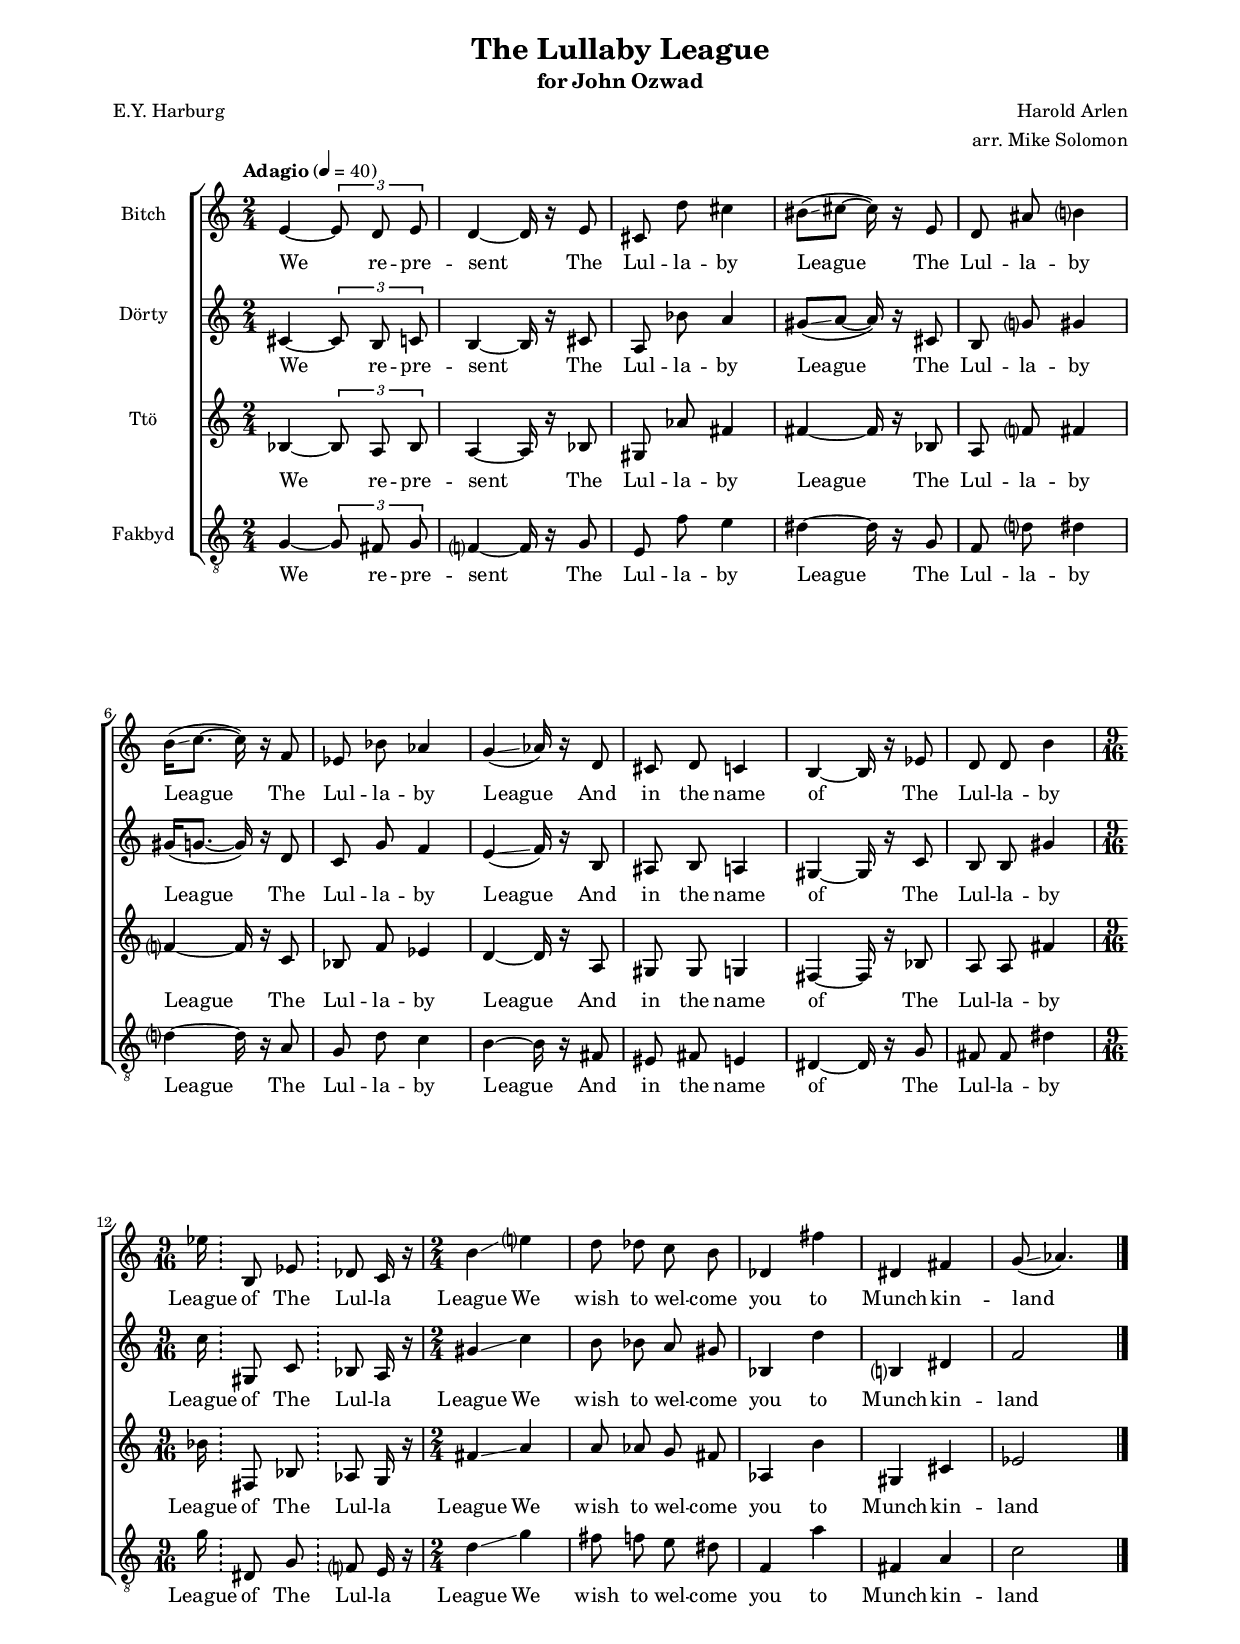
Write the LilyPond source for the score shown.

\version "2.17.0"
\include "defs-devel.ly"
\paper {
  footnote-separator-markup = \markup { \column { " "\override #`(span-factor . 1/5) { \draw-hline } }}
  footnote-padding = 5\mm
  top-system-spacing = #'((basic-distance . 1) (minimum-distance . 0) (padding . 1) (stretchability . 40))
  bottom-system-spacing = #'((basic-distance . 1) (minimum-distance . 0) (padding . 1) (stretchability . 50))
  ragged-right = ##f
  left-margin = 0.75\in
  right-margin = 0.75\in
  top-margin = 0.5\in
  bottom-margin = 0.6\in
  ragged-last-bottom = ##f
  %max-systems-per-page = #2
}

#(ly:set-option 'point-and-click #f)

legero = \markup \italic "legero"

\header {
  title = "The Lullaby League" %(1)"
  subtitle = \markup { for John Ozwad }
  composer = "Harold Arlen"
  poet = "E.Y. Harburg"
  arranger = "arr. Mike Solomon"
}

nothing = {}

marksLullaby = {
  \time 2/4
  \tempo "Adagio" 4=40
  s2*11 |
  \time 9/16
  s16 \bar "!"
  s4 \bar "!"
  s4
  \time 2/4
  s2*5 \bar "|."
}

prefatoryMatterLullaby = {
  %\key aes \major
  #(set-accidental-style 'modern-cautionary)
  
}

sopranoLullaby = \relative c' { \autoBeamOff
  \prefatoryMatterLullaby
  e4 ~ \times 2/3 { e8 d e } |
  d4 ~ d16 r e8 |
  cis8 d' cis4 |
  bis8 [ ( \glissando cis8 ] ~ cis16 ) r e,8 |
  d ais' b4 |
  b16 ( [ \glissando c8. ] ~ c16 ) r f,8 |
  ees bes' aes4 |
  g4 ( \glissando aes16 ) r d,8 |
  cis8 d c4 |
  b4 ~ b16 r ees8 |
  d d b'4 |
  %\time 9/16
  ees16 b,8 ees des c16 r |
  %\time 6/16
  %\time 2/4
  b'4 \glissando e4 |
  %\time 2/4
  d8 des c b |
  des,4 fis' |
  dis,4 fis | %%% DOM
  g8 ( \glissando aes4. ) | %%%ton in sop, ab everywhere else, slides up
}

sopranoLullabyWords = \lyricmode {
  We re -- pre -- sent
  The Lul -- la -- by League
  The Lul -- la -- by League
  The Lul -- la -- by League
  And in the name of
  The Lul -- la -- by League
  of
  The Lul -- la
  League
  We wish to wel -- come you to
  Munch -- kin -- land
}

mezzoLullaby = \relative c' { \autoBeamOff
  \prefatoryMatterLullaby
  cis4 ~ \times 2/3 { cis8 b c } |
  b4 ~ b16 r cis8 |
  a8 bes' a4 |
  gis8 [ ( \glissando a ~ ] a16 ) r cis,8 |
  b g' gis4 |
  gis16 [ ( \glissando g8. ~ ] g16 ) r d8 |
  c g' f4 |
  e4 ( \glissando f16 ) r b,8 |
  ais8 b a4 |
  gis4 ~ gis16 r c8 |
  b b gis'4 |
  c16 gis,8 c bes8 a16 r |
  gis'4 \glissando c |
  b8 bes a gis |
  bes,4 d' |
  b, dis |
  f2 |
}

mezzoLullabyWords = \lyricmode {
  We re -- pre -- sent
  The Lul -- la -- by League
  The Lul -- la -- by League
  The Lul -- la -- by League
  And in the name of
  The Lul -- la -- by League
  of
  The Lul -- la
  League
  We wish to wel -- come you to
  Munch -- kin -- land
}

altoLullaby = \relative c' { \autoBeamOff
  \prefatoryMatterLullaby
  bes4 ~ \times 2/3 { bes8 a bes } |
  a4 ~ a16 r bes8 |
  gis8 aes' fis4 |
  fis4 ~ fis16 r bes,8 |
  a f' fis4 |
  f4 ~ f16 r c8 |
  bes f' ees4 |
  d4 ~ d16 r a8 |
  gis gis g4 |
  fis4 ~ fis16 r bes8 |
  a a fis'4 |
  bes16 fis,8 bes aes g16 r |
  fis'4 \glissando a |
  a8 aes g fis |
  aes,4 b' |
  gis, cis |
  ees2 |
}

altoLullabyWords = \lyricmode {
  We re -- pre -- sent
  The Lul -- la -- by League
  The Lul -- la -- by League
  The Lul -- la -- by League
  And in the name of
  The Lul -- la -- by League
  of
  The Lul -- la
  League
  We wish to wel -- come you to
  Munch -- kin -- land
}

tenorLullaby = \relative c' {
  \autoBeamOff
  \clef "treble_8"
  \prefatoryMatterLullaby
  g4 ~ \times 2/3 { g8 fis g } |
  f4 ~ f16 r g8 |
  e f' e4 |
  dis4 ~ dis16 r g,8 |
  f d' dis4 |
  d4 ~ d16 r a8 |
  g d' c4 |
  b ~ b16 r fis8 |
  eis fis e4 |
  dis ~ dis16 r g8 |
  fis fis dis'4 | 
  g16 dis,8 g f e16 r |
  d'4 \glissando g |
  fis8 f e dis |
  f,4 a' |
  fis, a | 
  c2 |
}

tenorLullabyWords = \lyricmode {
  We re -- pre -- sent
  The Lul -- la -- by League
  The Lul -- la -- by League
  The Lul -- la -- by League
  And in the name of
  The Lul -- la -- by League
  of
  The Lul -- la
  League
  We wish to wel -- come you to
  Munch -- kin -- land
}

bassLullaby = \relative c { \autoBeamOff
  \prefatoryMatterLullaby
  \clef bass
  R2*8 |
}

bassLullabyWords = \lyricmode {
}

%%% SCORE
#(set-global-staff-size 16)

\score {
  \new ChoirStaff <<
    \new Staff \with { instrumentName = #"Bitch" %shortInstrumentName = #"M."
} <<
      \new Voice = "sopranoLullaby" { << { \numericTimeSignature
        \sopranoLullaby
      } {
        \marksLullaby
      } {
        \nothing
      }>> }
      \new Lyrics \lyricsto "sopranoLullaby" {
        \sopranoLullabyWords
      }
    >>
    \new Staff \with { instrumentName = #"Dörty" %shortInstrumentName = #"E."
} <<
      \new Voice = "mezzoLullaby" { << { \numericTimeSignature
        \mezzoLullaby
      } {
        \nothing
      } >> }
      \new Lyrics \lyricsto "mezzoLullaby" {
        \mezzoLullabyWords
      }
    >>
    \new Staff \with { instrumentName = #"Ttö" %shortInstrumentName = #"Mk."
} <<
      \new Voice = "altoLullaby" { << { \numericTimeSignature
        \altoLullaby
      } {
        \nothing
      } >> }
      \new Lyrics \lyricsto "altoLullaby" {
        \altoLullabyWords
      }
    >>
    \new Staff \with { instrumentName = #"Fakbyd" %shortInstrumentName = #"R."
} <<
      \new Voice = "tenorLullaby" { << { \numericTimeSignature
        \tenorLullaby
      } {
        \nothing
      } >> }
      \new Lyrics \lyricsto "tenorLullaby" {
        \tenorLullabyWords
      }
    >>
%    \new Staff \with { instrumentName = #"Wysr" %shortInstrumentName = #"P." %\markup { \concat { E \super u . } }
%} <<
%      \new Voice = "bassLullaby" { << { \numericTimeSignature
%        \bassLullaby
%      } {
%        \nothing
%      } >> }
%      \new Lyrics \lyricsto "bassLullaby" {
%        \bassLullabyWords
%      }
%    >>
  >>
  \layout {
    \context {
      \Voice
      \override TextScript #'layer = #6
      \override NoteHead #'layer = #7
      \override Glissando #'breakable = ##t
      \override TupletNumber #'breakable = ##t
      \override TupletBracket #'breakable = ##t
      \override DynamicLineSpanner.direction = #UP
      \remove "Forbid_line_break_engraver"
    }
    \context {
      \Staff
      \consists "Metronome_mark_engraver"
      \override TimeSignature #'style = #'numbered
      \override StaffSymbol #'layer = #4
      \override TimeSignature #'layer = #3
      \override TimeSignature #'whiteout = ##t
    }
    \context {
      \Lyrics
      %\override LyricText #'whiteout = ##t
      \override LyricText #'layer = #6
    }
    \context {
      \Score
      \remove "Metronome_mark_engraver"
      \override NonMusicalPaperColumn #'allow-loose-spacing = ##f
    }
  }
}

%{
%%% piano redux
#(set-global-staff-size 20)

\score {
  \new PianoStaff <<
    \new Staff <<
      \new Voice = "1" { \voiceOne << \sopranoLullaby \marksLullaby >> }
      \new Voice = "2" { \voiceTwo \mezzoLullaby }
      \new Voice = "3" { \voiceThree \altoLullaby }
    >>
    \new Staff <<
      \new Voice = "4" { \voiceOne \tenorLullaby }
      \new Voice = "5" { \voiceTwo \bassLullaby }
    >>
  >>
  \layout {
    \context {
      \Voice
      \override TextScript #'layer = #6
      \override NoteHead #'layer = #7
      \override Glissando #'breakable = ##t
      \override TupletNumber #'breakable = ##t
      \override TupletBracket #'breakable = ##t
      \override Hairpin.direction = #UP
      \override DynamicText.direction = #UP
      \remove "Forbid_line_break_engraver"
    }
    \context {
      \Staff
      \consists "Metronome_mark_engraver"
      \override TimeSignature #'style = #'numbered
      \override StaffSymbol #'layer = #4
      \override TimeSignature #'layer = #3
      \override DynamicLineSpanner.direction = #UP
      \override TimeSignature #'whiteout = ##t
    }
    \context {
      \Lyrics
      %\override LyricText #'whiteout = ##t
      \override LyricText #'layer = #6
    }
    \context {
      \Score
      \remove "Metronome_mark_engraver"
      \override NonMusicalPaperColumn #'allow-loose-spacing = ##f
    }
  }
}
%}
%%% MIDI

\score {
  \new ChoirStaff <<
    \new Staff \with { instrumentName = #"Bitch" %shortInstrumentName = #"M."
} <<
      \new Voice = "sopranoLullaby" { << { \numericTimeSignature
        \sopranoLullaby
      } {
        \marksLullaby
      } >> }
      \new Lyrics \lyricsto "sopranoLullaby" {
        \sopranoLullabyWords
      }
    >>
    \new Staff \with { instrumentName = #"Dörty" %shortInstrumentName = #"E."
} <<
      \new Voice = "mezzoLullaby" { \numericTimeSignature
        \mezzoLullaby
      }
      \new Lyrics \lyricsto "mezzoLullaby" {
        \mezzoLullabyWords
      }
    >>
    \new Staff \with { instrumentName = #"Ttö" %shortInstrumentName = #"Mk."
} <<
      \new Voice = "altoLullaby" { \numericTimeSignature
        \altoLullaby
      }
      \new Lyrics \lyricsto "altoLullaby" {
        \altoLullabyWords
      }
    >>
    \new Staff \with { instrumentName = #"Fakbyd" %shortInstrumentName = #"R."
} <<
      \new Voice = "tenorLullaby" { \numericTimeSignature
        \tenorLullaby
      }
      \new Lyrics \lyricsto "tenorLullaby" {
        \tenorLullabyWords
      }
    >>
%    \new Staff \with { instrumentName = #"Wysr" %shortInstrumentName = #"P." %\markup { \concat { E \super u . } }
%} <<
%      \new Voice = "bassLullaby" { \numericTimeSignature
%        \bassLullaby
%      }
%      \new Lyrics \lyricsto "bassLullaby" {
%        \bassLullabyWords
%      }
%    >>
  >>
  \midi {}
}
